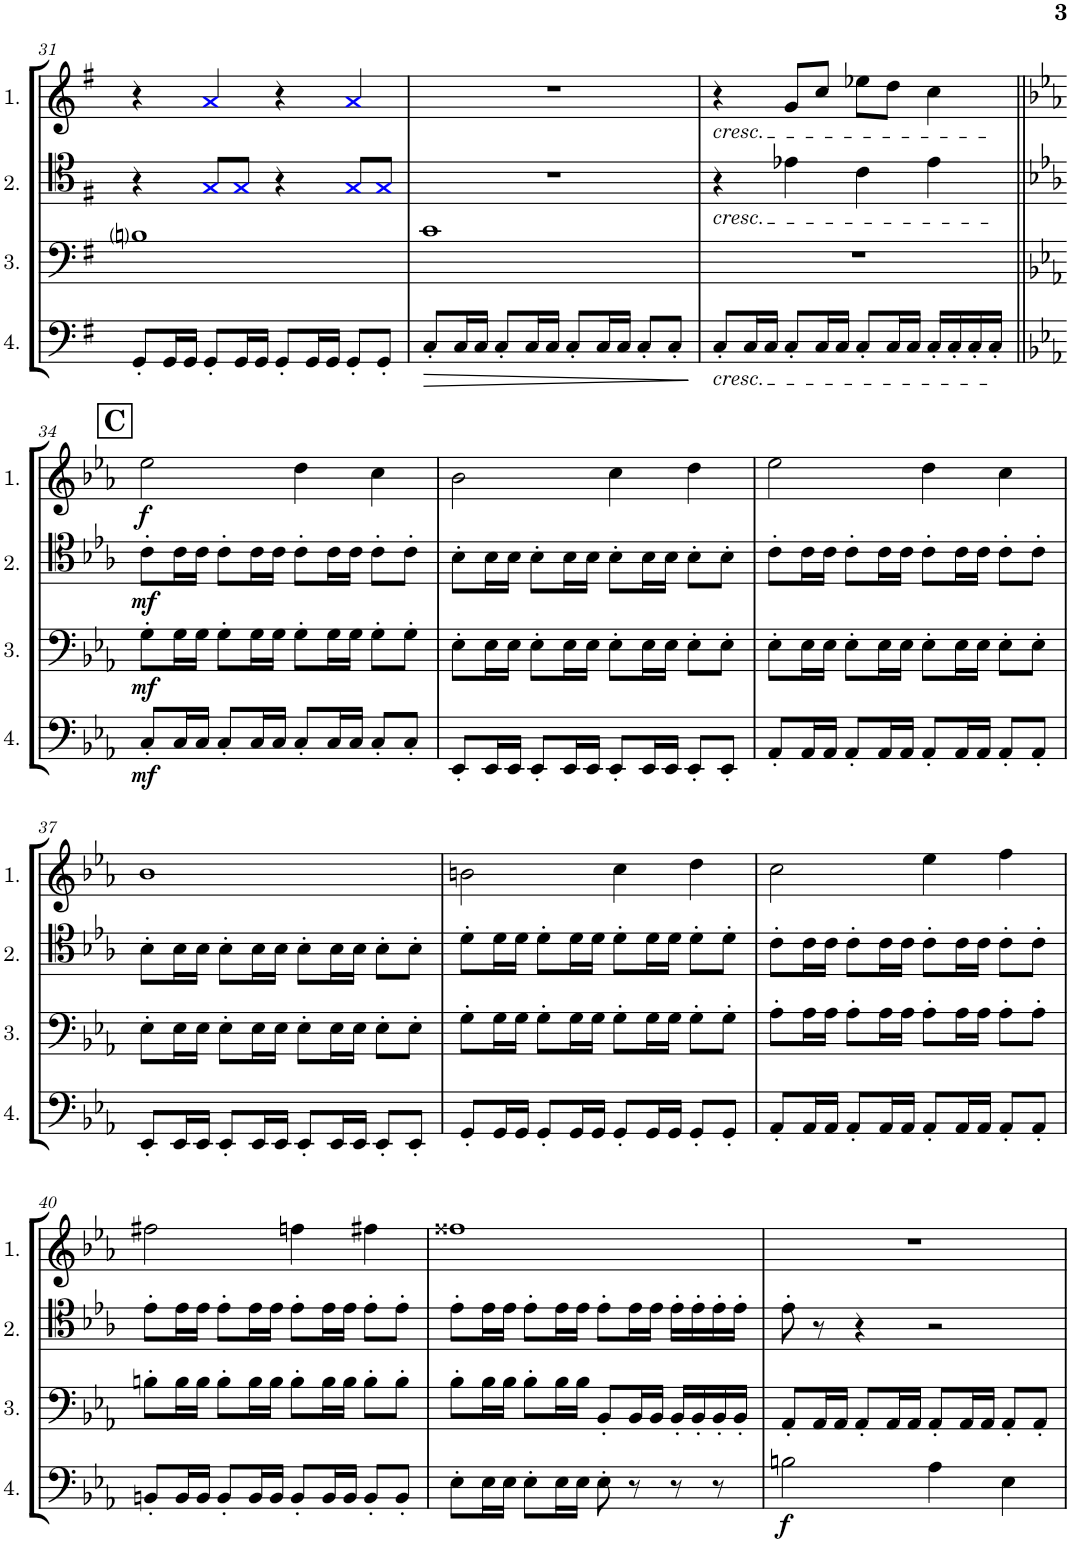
**kern	**dynam	**kern	**dynam	**kern	**dynam	**kern	**dynam
*part4	*part4	*part3	*part3	*part2	*part2	*part1	*part1
*staff4	*staff4	*staff3	*staff3	*staff2	*staff2	*staff1	*staff1
*I"Cello 4	*	*I"Cello 3	*	*I"Cello 2	*	*I"Cello 1	*
!!LO:PB:g=z
*clefF4	*	*clefF4	*	*clefC4	*	*clefG2	*
*k[f#]	*	*k[f#]	*	*k[f#]	*	*k[f#]	*
*M4/4	*	*M4/4	*	*M4/4	*	*M4/4	*
=31	=31	=31	=31	=31	=31	=31	=31
8GG'/L	.	1Bni	.	4r	.	4r	.
16GG/L	.	.	.	.	.	.	.
16GG/JJ	.	.	.	.	.	.	.
8GG'/L	.	.	.	8Gj/L	.	4aj/	.
16GG/L	.	.	.	8Gj/J	.	.	.
16GG/JJ	.	.	.	.	.	.	.
8GG'/L	.	.	.	4r	.	4r	.
16GG/L	.	.	.	.	.	.	.
16GG/JJ	.	.	.	.	.	.	.
8GG'/L	.	.	.	8Gj/L	.	4aj/	.
8GG'/J	.	.	.	8Gj/J	.	.	.
=32	=32	=32	=32	=32	=32	=32	=32
!	!LO:HP:b	!	!	!	!	!	!
8C'/L	>	1c	.	1r	.	1r	.
16C/L	.	.	.	.	.	.	.
16C/JJ	.	.	.	.	.	.	.
8C'/L	.	.	.	.	.	.	.
16C/L	.	.	.	.	.	.	.
16C/JJ	.	.	.	.	.	.	.
8C'/L	.	.	.	.	.	.	.
16C/L	.	.	.	.	.	.	.
16C/JJ	.	.	.	.	.	.	.
8C'/L	.	.	.	.	.	.	.
8C'/J	.	.	.	.	.	.	.
.	]	.	.	.	.	.	.
=33	=33	=33	=33	=33	=33	=33	=33
!	!	!	!	!	!	!LO:TX:b:i:t=cresc.	!
!	!	!	!	!LO:TX:b:i:t=cresc.	!	!	!
!LO:TX:b:i:t=cresc.	!	!	!	!	!	!	!
8C'/L	.	1r	.	4r	.	4r	.
16C/L	.	.	.	.	.	.	.
16C/JJ	.	.	.	.	.	.	.
!	!	!	!	!	!LO:DY:b	!	!LO:DY:a
8C'/L	.	.	.	4e-X\	mf	8g/L	mf
16C/L	.	.	.	.	.	8cc/J	.
16C/JJ	.	.	.	.	.	.	.
8C'/L	.	.	.	4c\	.	8ee-X\L	.
16C/L	.	.	.	.	.	8dd\J	.
16C/JJ	.	.	.	.	.	.	.
16C'/LL	.	.	.	4e-\	.	4cc\	.
16C'/	.	.	.	.	.	.	.
16C'/	.	.	.	.	.	.	.
16C'/JJ	.	.	.	.	.	.	.
!!LO:LB:g=z
!!LO:REH:place=s1:a:B:cj:fs=14:t=C
=34||	=34||	=34||	=34||	=34||	=34||	=34||	=34||
*k[b-e-a-]	*	*k[b-e-a-]	*	*k[b-e-a-]	*	*k[b-e-a-]	*
!	!LO:DY:b	!	!LO:DY:b	!	!LO:DY:b	!	!LO:DY:b
8C'/L	mf	8G'\L	mf	8c'\L	mf	2ee-\	f
16C/L	.	16G\L	.	16c\L	.	.	.
16C/JJ	.	16G\JJ	.	16c\JJ	.	.	.
8C'/L	.	8G'\L	.	8c'\L	.	.	.
16C/L	.	16G\L	.	16c\L	.	.	.
16C/JJ	.	16G\JJ	.	16c\JJ	.	.	.
8C'/L	.	8G'\L	.	8c'\L	.	4dd\	.
16C/L	.	16G\L	.	16c\L	.	.	.
16C/JJ	.	16G\JJ	.	16c\JJ	.	.	.
8C'/L	.	8G'\L	.	8c'\L	.	4cc\	.
8C'/J	.	8G'\J	.	8c'\J	.	.	.
=35	=35	=35	=35	=35	=35	=35	=35
8EE-'/L	.	8E-'\L	.	8B-'\L	.	2b-\	.
16EE-/L	.	16E-\L	.	16B-\L	.	.	.
16EE-/JJ	.	16E-\JJ	.	16B-\JJ	.	.	.
8EE-'/L	.	8E-'\L	.	8B-'\L	.	.	.
16EE-/L	.	16E-\L	.	16B-\L	.	.	.
16EE-/JJ	.	16E-\JJ	.	16B-\JJ	.	.	.
8EE-'/L	.	8E-'\L	.	8B-'\L	.	4cc\	.
16EE-/L	.	16E-\L	.	16B-\L	.	.	.
16EE-/JJ	.	16E-\JJ	.	16B-\JJ	.	.	.
8EE-'/L	.	8E-'\L	.	8B-'\L	.	4dd\	.
8EE-'/J	.	8E-'\J	.	8B-'\J	.	.	.
=36	=36	=36	=36	=36	=36	=36	=36
8AA-'/L	.	8E-'\L	.	8c'\L	.	2ee-\	.
16AA-/L	.	16E-\L	.	16c\L	.	.	.
16AA-/JJ	.	16E-\JJ	.	16c\JJ	.	.	.
8AA-'/L	.	8E-'\L	.	8c'\L	.	.	.
16AA-/L	.	16E-\L	.	16c\L	.	.	.
16AA-/JJ	.	16E-\JJ	.	16c\JJ	.	.	.
8AA-'/L	.	8E-'\L	.	8c'\L	.	4dd\	.
16AA-/L	.	16E-\L	.	16c\L	.	.	.
16AA-/JJ	.	16E-\JJ	.	16c\JJ	.	.	.
8AA-'/L	.	8E-'\L	.	8c'\L	.	4cc\	.
8AA-'/J	.	8E-'\J	.	8c'\J	.	.	.
!!LO:LB:g=z
=37	=37	=37	=37	=37	=37	=37	=37
8EE-'/L	.	8E-'\L	.	8B-'\L	.	1b-	.
16EE-/L	.	16E-\L	.	16B-\L	.	.	.
16EE-/JJ	.	16E-\JJ	.	16B-\JJ	.	.	.
8EE-'/L	.	8E-'\L	.	8B-'\L	.	.	.
16EE-/L	.	16E-\L	.	16B-\L	.	.	.
16EE-/JJ	.	16E-\JJ	.	16B-\JJ	.	.	.
8EE-'/L	.	8E-'\L	.	8B-'\L	.	.	.
16EE-/L	.	16E-\L	.	16B-\L	.	.	.
16EE-/JJ	.	16E-\JJ	.	16B-\JJ	.	.	.
8EE-'/L	.	8E-'\L	.	8B-'\L	.	.	.
8EE-'/J	.	8E-'\J	.	8B-'\J	.	.	.
=38	=38	=38	=38	=38	=38	=38	=38
8GG'/L	.	8G'\L	.	8d'\L	.	2bn\	.
16GG/L	.	16G\L	.	16d\L	.	.	.
16GG/JJ	.	16G\JJ	.	16d\JJ	.	.	.
8GG'/L	.	8G'\L	.	8d'\L	.	.	.
16GG/L	.	16G\L	.	16d\L	.	.	.
16GG/JJ	.	16G\JJ	.	16d\JJ	.	.	.
8GG'/L	.	8G'\L	.	8d'\L	.	4cc\	.
16GG/L	.	16G\L	.	16d\L	.	.	.
16GG/JJ	.	16G\JJ	.	16d\JJ	.	.	.
8GG'/L	.	8G'\L	.	8d'\L	.	4dd\	.
8GG'/J	.	8G'\J	.	8d'\J	.	.	.
=39	=39	=39	=39	=39	=39	=39	=39
8AA-'/L	.	8A-'\L	.	8c'\L	.	2cc\	.
16AA-/L	.	16A-\L	.	16c\L	.	.	.
16AA-/JJ	.	16A-\JJ	.	16c\JJ	.	.	.
8AA-'/L	.	8A-'\L	.	8c'\L	.	.	.
16AA-/L	.	16A-\L	.	16c\L	.	.	.
16AA-/JJ	.	16A-\JJ	.	16c\JJ	.	.	.
8AA-'/L	.	8A-'\L	.	8c'\L	.	4ee-\	.
16AA-/L	.	16A-\L	.	16c\L	.	.	.
16AA-/JJ	.	16A-\JJ	.	16c\JJ	.	.	.
8AA-'/L	.	8A-'\L	.	8c'\L	.	4ff\	.
8AA-'/J	.	8A-'\J	.	8c'\J	.	.	.
!!LO:LB:g=z
=40	=40	=40	=40	=40	=40	=40	=40
8BBn'/L	.	8Bn'\L	.	8e-'\L	.	2ff#X\	.
16BB/L	.	16B\L	.	16e-\L	.	.	.
16BB/JJ	.	16B\JJ	.	16e-\JJ	.	.	.
8BB'/L	.	8B'\L	.	8e-'\L	.	.	.
16BB/L	.	16B\L	.	16e-\L	.	.	.
16BB/JJ	.	16B\JJ	.	16e-\JJ	.	.	.
8BB'/L	.	8B'\L	.	8e-'\L	.	4ffn\	.
16BB/L	.	16B\L	.	16e-\L	.	.	.
16BB/JJ	.	16B\JJ	.	16e-\JJ	.	.	.
8BB'/L	.	8B'\L	.	8e-'\L	.	4ff#X\	.
8BB'/J	.	8B'\J	.	8e-'\J	.	.	.
=41	=41	=41	=41	=41	=41	=41	=41
8E-'\L	.	8B-'\L	.	8e-'\L	.	1ff##X	.
16E-\L	.	16B-\L	.	16e-\L	.	.	.
16E-\JJ	.	16B-\JJ	.	16e-\JJ	.	.	.
8E-'\L	.	8B-'\L	.	8e-'\L	.	.	.
16E-\L	.	16B-\L	.	16e-\L	.	.	.
16E-\JJ	.	16B-\JJ	.	16e-\JJ	.	.	.
8E-'\	.	8BB-'/L	.	8e-'\L	.	.	.
8r	.	16BB-/L	.	16e-\L	.	.	.
.	.	16BB-/JJ	.	16e-\JJ	.	.	.
8r	.	16BB-'/LL	.	16e-'\LL	.	.	.
.	.	16BB-'/	.	16e-'\	.	.	.
8r	.	16BB-'/	.	16e-'\	.	.	.
.	.	16BB-'/JJ	.	16e-'\JJ	.	.	.
=42	=42	=42	=42	=42	=42	=42	=42
!	!LO:DY:b	!	!	!	!	!	!
2Bn\	f	8AA-'/L	.	8e-'\	.	1r	.
.	.	16AA-/L	.	8r	.	.	.
.	.	16AA-/JJ	.	.	.	.	.
.	.	8AA-'/L	.	4r	.	.	.
.	.	16AA-/L	.	.	.	.	.
.	.	16AA-/JJ	.	.	.	.	.
4A-\	.	8AA-'/L	.	2r	.	.	.
.	.	16AA-/L	.	.	.	.	.
.	.	16AA-/JJ	.	.	.	.	.
4E-\	.	8AA-'/L	.	.	.	.	.
.	.	8AA-'/J	.	.	.	.	.
=	=	=	=	=	=	=	=
*-	*-	*-	*-	*-	*-	*-	*-
